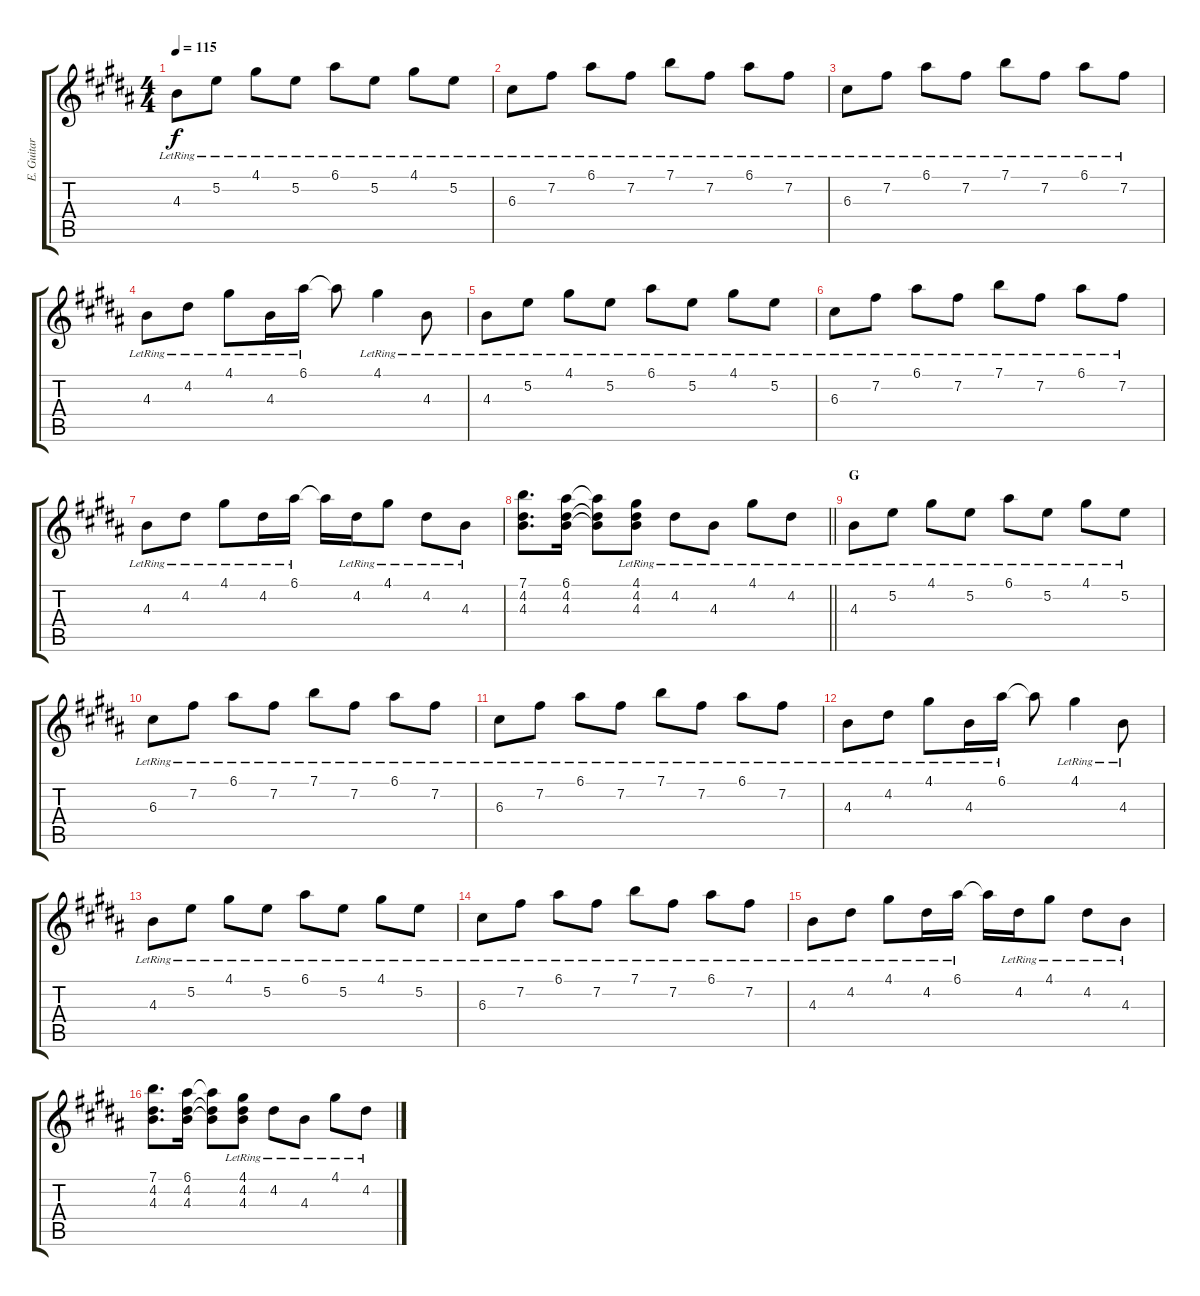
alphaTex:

\track ("E. Guitar II" "E. Guitar ") {instrument electricguitarclean}
\staff {score tabs}
\tuning (E4 B3 G3 D3 A2 E2) {hide}
\ts (4 4)
\tempo 115
\clef g2
\ks b
4.3{lr}.8{dy f} 5.2{lr}.8 4.1{lr}.8 5.2{lr}.8 6.1{lr}.8 5.2{lr}.8 4.1{lr}.8 5.2{lr}.8 |
6.3{lr}.8 7.2{lr}.8 6.1{lr}.8 7.2{lr}.8 7.1{lr}.8 7.2{lr}.8 6.1{lr}.8 7.2{lr}.8 |
6.3{lr}.8 7.2{lr}.8 6.1{lr}.8 7.2{lr}.8 7.1{lr}.8 7.2{lr}.8 6.1{lr}.8 7.2{lr}.8 |
4.3{lr}.8 4.2{lr}.8 4.1{lr}.8 4.3{lr}.16 6.1{lr}.16 6.1{t}.8 4.1{lr}.4 4.3{lr}.8 |
4.3{lr}.8 5.2{lr}.8 4.1{lr}.8 5.2{lr}.8 6.1{lr}.8 5.2{lr}.8 4.1{lr}.8 5.2{lr}.8 |
6.3{lr}.8 7.2{lr}.8 6.1{lr}.8 7.2{lr}.8 7.1{lr}.8 7.2{lr}.8 6.1{lr}.8 7.2{lr}.8 |
4.3{lr}.8 4.2{lr}.8 4.1{lr}.8 4.2{lr}.16 6.1{lr}.16 6.1{t}.16 4.2{lr}.16 4.1{lr}.8 4.2{lr}.8 4.3{lr}.8 |
\barLineRight lightlight
(7.1 4.2 4.3).8{d} (6.1 4.2 4.3).16 (6.1{t} 4.2{t} 4.3{t}).8 (4.1{lr} 4.2{lr} 4.3{lr}).8 4.2{lr}.8 4.3{lr}.8 4.1{lr}.8 4.2{lr}.8 |
\section ("" "G")
4.3{lr}.8 5.2{lr}.8 4.1{lr}.8 5.2{lr}.8 6.1{lr}.8 5.2{lr}.8 4.1{lr}.8 5.2{lr}.8 |
6.3{lr}.8 7.2{lr}.8 6.1{lr}.8 7.2{lr}.8 7.1{lr}.8 7.2{lr}.8 6.1{lr}.8 7.2{lr}.8 |
6.3{lr}.8 7.2{lr}.8 6.1{lr}.8 7.2{lr}.8 7.1{lr}.8 7.2{lr}.8 6.1{lr}.8 7.2{lr}.8 |
4.3{lr}.8 4.2{lr}.8 4.1{lr}.8 4.3{lr}.16 6.1{lr}.16 6.1{t}.8 4.1{lr}.4 4.3{lr}.8 |
4.3{lr}.8 5.2{lr}.8 4.1{lr}.8 5.2{lr}.8 6.1{lr}.8 5.2{lr}.8 4.1{lr}.8 5.2{lr}.8 |
6.3{lr}.8 7.2{lr}.8 6.1{lr}.8 7.2{lr}.8 7.1{lr}.8 7.2{lr}.8 6.1{lr}.8 7.2{lr}.8 |
4.3{lr}.8 4.2{lr}.8 4.1{lr}.8 4.2{lr}.16 6.1{lr}.16 6.1{t}.16 4.2{lr}.16 4.1{lr}.8 4.2{lr}.8 4.3{lr}.8 |
(7.1 4.2 4.3).8{d} (6.1 4.2 4.3).16 (6.1{t} 4.2{t} 4.3{t}).8 (4.1{lr} 4.2{lr} 4.3{lr}).8 4.2{lr}.8 4.3{lr}.8 4.1{lr}.8 4.2{lr}.8
